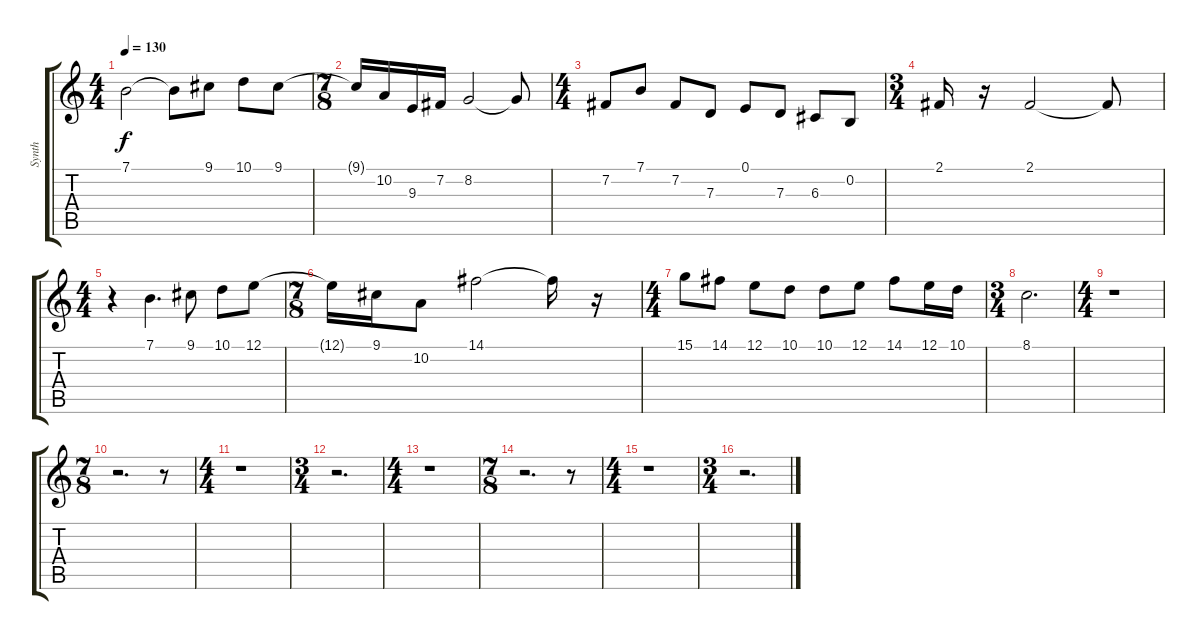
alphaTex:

\track ("Synth" "Synth") {instrument xylophone}
\staff {score tabs}
\tuning (E4 B3 G3 D3 A2 E2) {hide}
\ts (4 4)
\tempo 130
\clef g2
\ks c
7.1.2{dy f} 7.1{t}.8 9.1.8 10.1.8 9.1.8 |
\ts (7 8)
9.1{t}.16 10.2.16 9.3.16 7.2.16 8.2.2 8.2{t}.8 |
\ts (4 4)
7.2.8 7.1.8 7.2.8 7.3.8 0.1.8 7.3.8 6.3.8 0.2.8 |
\ts (3 4)
2.1.16 r.16 2.1.2 2.1{t}.8 |
\ts (4 4)
r.4 7.1.4{d} 9.1.8 10.1.8 12.1.8 |
\ts (7 8)
12.1{t}.16 9.1.16 10.2.8 14.1.2 14.1{t}.16 r.16 |
\ts (4 4)
15.1.8 14.1.8 12.1.8 10.1.8 10.1.8 12.1.8 14.1.8 12.1.16 10.1.16 |
\ts (3 4)
8.1.2{d} |
\ts (4 4)
r.1 |
\ts (7 8)
r.2{d} r.8 |
\ts (4 4)
r.1 |
\ts (3 4)
r.2{d} |
\ts (4 4)
r.1 |
\ts (7 8)
r.2{d} r.8 |
\ts (4 4)
r.1 |
\ts (3 4)
r.2{d}
